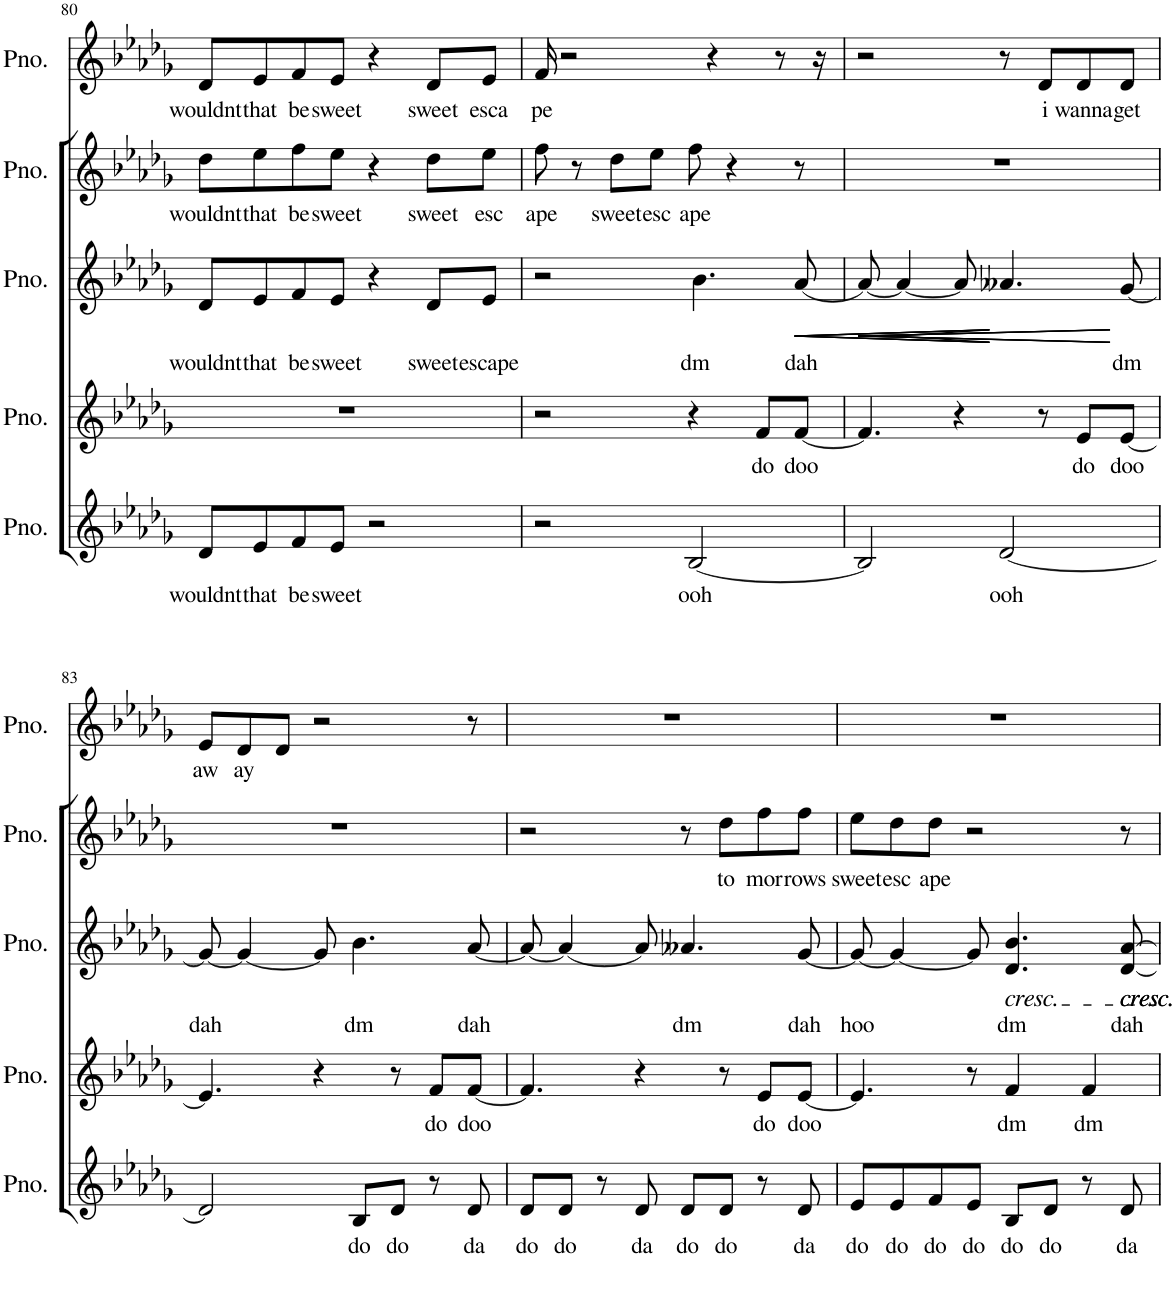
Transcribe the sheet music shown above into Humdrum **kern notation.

**kern	**text	**kern	**text	**kern	**text	**dynam	**kern	**text	**kern	**text
*part5	*part5	*part4	*part4	*part3	*part3	*part3	*part2	*part2	*part1	*part1
*staff5	*staff5	*staff4	*staff4	*staff3	*staff3	*staff3	*staff2	*staff2	*staff1	*staff1
*I"A2	*	*I"A1	*	*I"S2	*	*	*I"Sop1	*	*I"Solo	*
!!LO:PB:g=z
*clefG2	*	*clefG2	*	*clefG2	*	*	*clefG2	*	*clefG2	*
*k[b-e-a-d-g-]	*	*k[b-e-a-d-g-]	*	*k[b-e-a-d-g-]	*	*	*k[b-e-a-d-g-]	*	*k[b-e-a-d-g-]	*
*M4/4	*	*M4/4	*	*M4/4	*	*	*M4/4	*	*M4/4	*
=80	=80	=80	=80	=80	=80	=80	=80	=80	=80	=80
!	!LO:LY:b	!	!	!	!LO:LY:b	!	!	!LO:LY:b	!	!LO:LY:b
8d-/L	wouldnt	1r	.	8d-/L	wouldnt	.	8dd-\L	wouldnt	8d-/L	wouldnt
!	!LO:LY:b	!	!	!	!LO:LY:b	!	!	!LO:LY:b	!	!LO:LY:b
8e-/	that	.	.	8e-/	that	.	8ee-\	that	8e-/	that
!	!LO:LY:b	!	!	!	!LO:LY:b	!	!	!LO:LY:b	!	!LO:LY:b
8f/	be	.	.	8f/	be	.	8ff\	be	8f/	be
!	!LO:LY:b	!	!	!	!LO:LY:b	!	!	!LO:LY:b	!	!LO:LY:b
8e-/J	sweet	.	.	8e-/J	sweet	.	8ee-\J	sweet	8e-/J	sweet
2r	.	.	.	4r	.	.	4r	.	4r	.
!	!	!	!	!	!LO:LY:b	!	!	!LO:LY:b	!	!LO:LY:b
.	.	.	.	8d-/L	sweet	.	8dd-\L	sweet	8d-/L	sweet
!	!	!	!	!	!LO:LY:b	!	!	!LO:LY:b	!	!LO:LY:b
.	.	.	.	8e-/J	escape	.	8ee-\J	esc	8e-/J	esca
=81	=81	=81	=81	=81	=81	=81	=81	=81	=81	=81
!	!	!	!	!	!	!	!	!LO:LY:b	!	!LO:LY:b
2r	.	2r	.	2r	.	.	8ff\	ape	16f/	pe
.	.	.	.	.	.	.	.	.	2r	.
.	.	.	.	.	.	.	8r	.	.	.
!	!	!	!	!	!	!	!	!LO:LY:b	!	!
.	.	.	.	.	.	.	8dd-\L	sweet	.	.
!	!	!	!	!	!	!	!	!LO:LY:b	!	!
.	.	.	.	.	.	.	8ee-\J	esc	.	.
!	!LO:LY:b	!	!	!	!LO:LY:b	!	!	!LO:LY:b	!	!
[2B-/	ooh	4r	.	4.b-\	dm	.	8ff\	ape	.	.
.	.	.	.	.	.	.	.	.	4r	.
.	.	.	.	.	.	.	4r	.	.	.
!	!	!	!LO:LY:b	!	!	!	!	!	!	!
.	.	8f/L	do	.	.	.	.	.	.	.
.	.	.	.	.	.	.	.	.	8r	.
!	!	!	!LO:LY:b	!	!LO:LY:b	!LO:HP:b	!	!	!	!
.	.	[8f/J	doo	[8a-/	dah	<	8r	.	.	.
.	.	.	.	.	.	.	.	.	16r	.
=82	=82	=82	=82	=82	=82	=82	=82	=82	=82	=82
!	!	!	!	!	!	!LO:HP:b	!	!	!	!
2B-/]	.	4.f/]	.	8a-/_	.	<	1r	.	2r	.
!	!	!	!	!	!	!LO:HP:b	!	!	!	!
.	.	.	.	4a-/_	.	<	.	.	.	.
!	!	!	!	!	!	!LO:HP:b	!	!	!	!
!	!	!	!	!	!	!LO:HP:n=1:b	!	!	!	!
.	.	4r	.	8a-/]	.	< <	.	.	.	.
!	!LO:LY:b	!	!	!	!	!LO:HP:n=1:b	!	!	!	!
!	!	!	!	!	!	!LO:HP:n=1:b	!	!	!	!
[2d-/	ooh	.	.	4.a--X/	.	[ [ [ < <	.	.	8r	.
!	!	!	!	!	!	!	!	!	!	!LO:LY:b
.	.	8r	.	.	.	.	.	.	8d-/L	i
!	!	!	!LO:LY:b	!	!	!	!	!	!	!LO:LY:b
.	.	8e-/L	do	.	.	.	.	.	8d-/	wanna
!	!	!	!LO:LY:b	!	!LO:LY:b	!	!	!	!	!LO:LY:b
.	.	[8e-/J	doo	[8g-/	dm	[ [	.	.	8d-/J	get
.	.	.	.	.	.	[	.	.	.	.
!!LO:LB:g=z
=83	=83	=83	=83	=83	=83	=83	=83	=83	=83	=83
!	!	!	!	!	!LO:LY:b	!	!	!	!	!LO:LY:b
2d-/]	.	4.e-/]	.	8g-/_	dah	.	1r	.	8e-/L	aw
!	!	!	!	!	!	!	!	!	!	!LO:LY:b
.	.	.	.	4g-/_	.	[	.	.	8d-/	ay
.	.	.	.	.	.	.	.	.	8d-/J	.
.	.	4r	.	8g-/]	.	.	.	.	2r	.
!	!LO:LY:b	!	!	!	!LO:LY:b	!	!	!	!	!
8B-/L	do	.	.	4.b-\	dm	.	.	.	.	.
!	!LO:LY:b	!	!	!	!	!	!	!	!	!
8d-/J	do	8r	.	.	.	.	.	.	.	.
!	!	!	!LO:LY:b	!	!	!	!	!	!	!
8r	.	8f/L	do	.	.	.	.	.	.	.
!	!LO:LY:b	!	!LO:LY:b	!	!LO:LY:b	!	!	!	!	!
8d-/	da	[8f/J	doo	[8a-/	dah	.	.	.	8r	.
=84	=84	=84	=84	=84	=84	=84	=84	=84	=84	=84
!	!LO:LY:b	!	!	!	!	!	!	!	!	!
8d-/L	do	4.f/]	.	8a-/_	.	.	2r	.	1r	.
!	!LO:LY:b	!	!	!	!	!	!	!	!	!
8d-/J	do	.	.	4a-/_	.	.	.	.	.	.
8r	.	.	.	.	.	.	.	.	.	.
!	!LO:LY:b	!	!	!	!	!	!	!	!	!
8d-/	da	4r	.	8a-/]	.	.	.	.	.	.
!	!LO:LY:b	!	!	!	!LO:LY:b	!	!	!	!	!
8d-/L	do	.	.	4.a--X/	dm	.	8r	.	.	.
!	!LO:LY:b	!	!	!	!	!	!	!LO:LY:b	!	!
8d-/J	do	8r	.	.	.	.	8dd-\L	to	.	.
!	!	!	!LO:LY:b	!	!	!	!	!LO:LY:b	!	!
8r	.	8e-/L	do	.	.	.	8ff\	mor	.	.
!	!LO:LY:b	!	!LO:LY:b	!	!LO:LY:b	!	!	!LO:LY:b	!	!
8d-/	da	[8e-/J	doo	[8g-/	dah	.	8ff\J	rows	.	.
=85	=85	=85	=85	=85	=85	=85	=85	=85	=85	=85
!	!LO:LY:b	!	!	!	!LO:LY:b	!	!	!LO:LY:b	!	!
8e-/L	do	4.e-/]	.	8g-/_	hoo	.	8ee-\L	sweet	1r	.
!	!LO:LY:b	!	!	!	!	!	!	!LO:LY:b	!	!
8e-/	do	.	.	4g-/_	.	.	8dd-\	esc	.	.
!	!LO:LY:b	!	!	!	!	!	!	!LO:LY:b	!	!
8f/	do	.	.	.	.	.	8dd-\J	ape	.	.
!	!LO:LY:b	!	!	!	!	!	!	!	!	!
8e-/J	do	8r	.	8g-/]	.	.	2r	.	.	.
!	!	!	!	!LO:TX:b:i:t=cresc.	!	!	!	!	!	!
!	!LO:LY:b	!	!LO:LY:b	!	!LO:LY:b	!	!	!	!	!
8B-/L	do	4f/	dm	4.d-/ 4.b-/	dm	.	.	.	.	.
!	!LO:LY:b	!	!	!	!	!	!	!	!	!
8d-/J	do	.	.	.	.	.	.	.	.	.
!	!	!	!LO:LY:b	!	!	!	!	!	!	!
8r	.	4f/	dm	.	.	.	.	.	.	.
!	!	!	!	!LO:TX:b:i:t=cresc.	!	!	!	!	!	!
!	!	!	!	!LO:TX:b:i:t=cresc.	!	!	!	!	!	!
!	!LO:LY:b	!	!	!	!LO:LY:b	!	!	!	!	!
8d-/	da	.	.	[8d-/ [8a-/	dah	.	8r	.	.	.
=	=	=	=	=	=	=	=	=	=	=
*-	*-	*-	*-	*-	*-	*-	*-	*-	*-	*-
